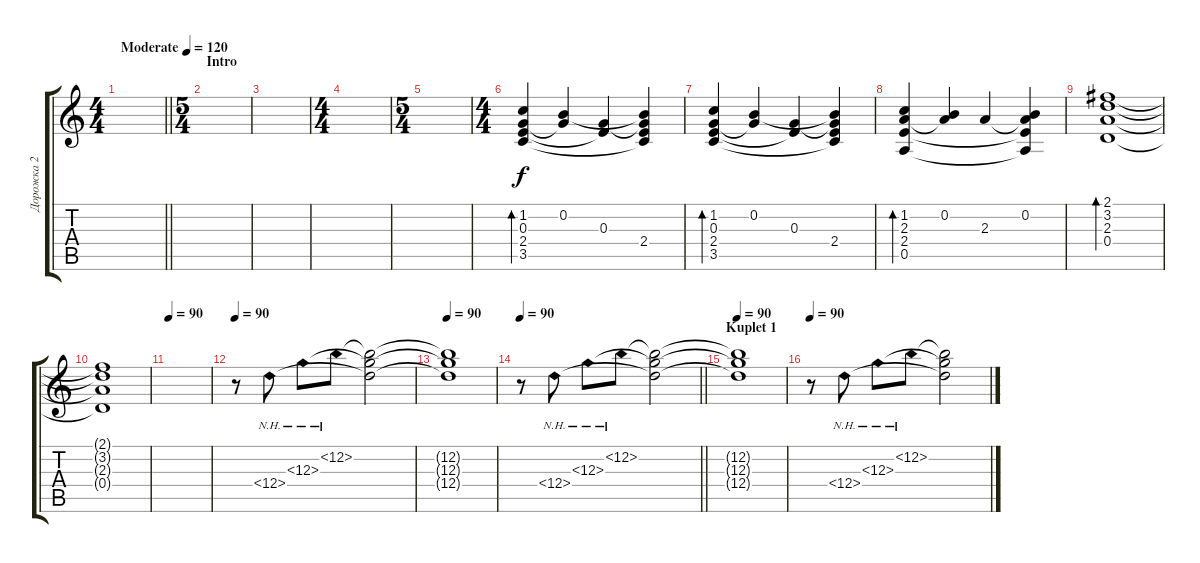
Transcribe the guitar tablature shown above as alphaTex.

\track ("Дорожка 2" "Дорожка 2") {instrument acousticguitarsteel}
\staff {score tabs}
\tuning (E4 B3 G3 D3 A2 E2) {hide}
\ts (4 4)
\tempo (120 "Moderate")
\clef g2
\barLineRight lightlight
\ks c
|
\ts (5 4)
\section ("" "Intro")
|
|
\ts (4 4)
|
\ts (5 4)
|
\ts (4 4)
(1.2 0.3 2.4 3.5).4{bd 60} (0.2 0.3{t}).4 (0.3 2.4{t}).4 (0.2{t} 0.3{t} 2.4 3.5{t}).4 |
(1.2 0.3 2.4 3.5).4{bd 60} (0.2 0.3{t}).4 (0.3 2.4{t}).4 (0.2{t} 0.3{t} 2.4 3.5{t}).4 |
(1.2 2.3 2.4 0.5).4{bd 60} (0.2 2.3{t}).4 2.3.4 (0.2 2.3{t} 2.4{t} 0.5{t}).4 |
(2.1 3.2 2.3 0.4).1{bd 60} |
(2.1{t} 3.2{t} 2.3{t} 0.4{t}).1 |
\tempo 90
|
\tempo 90
r.8 12.4{nh}.8 12.3{nh}.8 12.2{nh}.8 (12.2{t} 12.3{t} 12.4{t}).2 |
\tempo 90
(12.2{t} 12.3{t} 12.4{t}).1 |
\tempo 90
\barLineRight lightlight
r.8 12.4{nh}.8 12.3{nh}.8 12.2{nh}.8 (12.2{t} 12.3{t} 12.4{t}).2 |
\section ("" "Kuplet 1")
\tempo 90
(12.2{t} 12.3{t} 12.4{t}).1 |
\tempo 90
r.8 12.4{nh}.8 12.3{nh}.8 12.2{nh}.8 (12.2{t} 12.3{t} 12.4{t}).2
